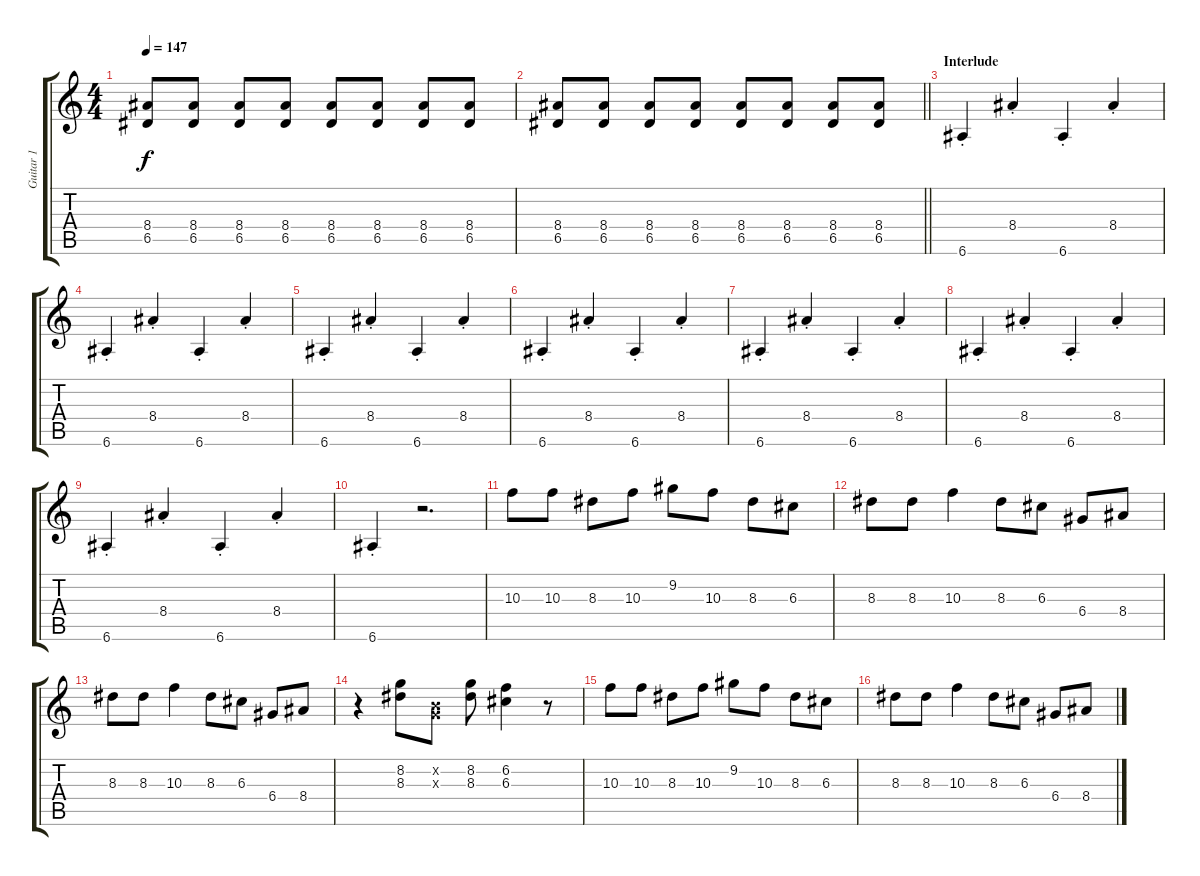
\track ("Guitar 1" "Guitar 1") {instrument overdrivenguitar}
\staff {score tabs}
\tuning (E4 B3 G3 D3 A2 E2) {hide}
\ts (4 4)
\tempo 147
\clef g2
\ks c
(8.4 6.5).8{dy f} (8.4 6.5).8 (8.4 6.5).8 (8.4 6.5).8 (8.4 6.5).8 (8.4 6.5).8 (8.4 6.5).8 (8.4 6.5).8 |
\barLineRight lightlight
(8.4 6.5).8 (8.4 6.5).8 (8.4 6.5).8 (8.4 6.5).8 (8.4 6.5).8 (8.4 6.5).8 (8.4 6.5).8 (8.4 6.5).8 |
\section ("" "Interlude")
6.6{st}.4 8.4{st}.4 6.6{st}.4 8.4{st}.4 |
6.6{st}.4 8.4{st}.4 6.6{st}.4 8.4{st}.4 |
6.6{st}.4 8.4{st}.4 6.6{st}.4 8.4{st}.4 |
6.6{st}.4 8.4{st}.4 6.6{st}.4 8.4{st}.4 |
6.6{st}.4 8.4{st}.4 6.6{st}.4 8.4{st}.4 |
6.6{st}.4 8.4{st}.4 6.6{st}.4 8.4{st}.4 |
6.6{st}.4 8.4{st}.4 6.6{st}.4 8.4{st}.4 |
6.6{st}.4 r.2{d} |
10.3.8 10.3.8 8.3.8 10.3.8 9.2.8 10.3.8 8.3.8 6.3.8 |
8.3.8 8.3.8 10.3.4 8.3.8 6.3.8 6.4.8 8.4.8 |
8.3.8 8.3.8 10.3.4 8.3.8 6.3.8 6.4.8 8.4.8 |
r.4 (8.2 8.3).8 (0.2{x} 0.3{x}).8 (8.2 8.3).8 (6.2 6.3).4 r.8 |
10.3.8 10.3.8 8.3.8 10.3.8 9.2.8 10.3.8 8.3.8 6.3.8 |
8.3.8 8.3.8 10.3.4 8.3.8 6.3.8 6.4.8 8.4.8
